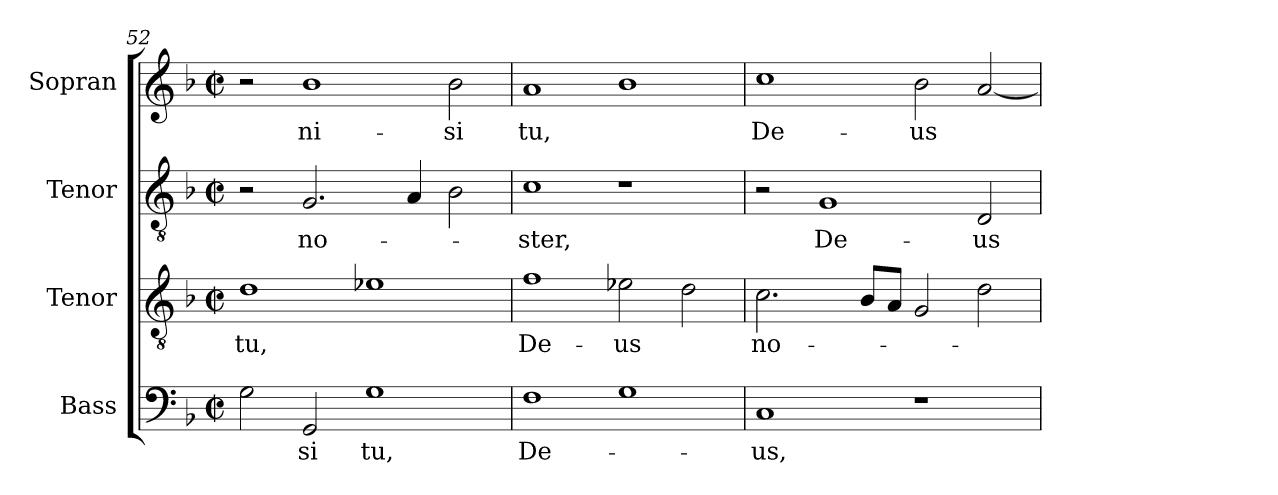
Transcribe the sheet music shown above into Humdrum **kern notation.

**kern	**text	**kern	**text	**kern	**text	**kern	**text
*part4	*part4	*part3	*part3	*part2	*part2	*part1	*part1
*staff4	*staff4	*staff3	*staff3	*staff2	*staff2	*staff1	*staff1
*I"Bass	*	*I"Tenor	*	*I"Tenor	*	*I"Sopran	*
*	*	*I'Tenor	*	*	*	*	*
*clefF4	*	*clefGv2	*	*clefGv2	*	*clefG2	*
*	*	*ITrd7c12	*	*ITrd7c12	*	*	*
*k[b-]	*	*k[b-]	*	*k[b-]	*	*k[b-]	*
*F:	*	*F:	*	*F:	*	*F:	*
*M2/2	*	*M2/2	*	*M2/2	*	*M2/2	*
*met(c|)	*	*met(c|)	*	*met(c|)	*	*met(c|)	*
=52	=52	=52	=52	=52	=52	=52	=52
!	!	!	!LO:LY:b:color=#000000	!	!	!	!
2Gi\	.	1Di	tu,	2r	.	2r	.
!	!LO:LY:b:color=#000000	!	!	!	!	!	!
!	!	!	!	!	!LO:LY:b:color=#000000	!	!
!	!	!	!	!	!	!	!LO:LY:b:color=#000000
2GGi/	-si	.	.	2.GGi/	no-	1b-i	ni-
!	!LO:LY:b:color=#000000	!	!	!	!	!	!
1Gi	tu,	1E-Xi	.	.	.	.	.
.	.	.	.	4AAi/	.	.	.
!	!	!	!	!	!	!	!LO:LY:b:color=#000000
.	.	.	.	2BB-i\	.	2b-i\	-si
=53	=53	=53	=53	=53	=53	=53	=53
!	!LO:LY:b:color=#000000	!	!	!	!	!	!
!	!	!	!LO:LY:b:color=#000000	!	!	!	!
!	!	!	!	!	!LO:LY:b:color=#000000	!	!
!	!	!	!	!	!	!	!LO:LY:b:color=#000000
1Fi	De-	1Fi	De-	1Ci	-ster,	1ai	tu,
!	!	!	!LO:LY:b:color=#000000	!	!	!	!
1Gi	.	2E-Xi\	-us	1r	.	1b-i	.
.	.	2Di\	.	.	.	.	.
=54	=54	=54	=54	=54	=54	=54	=54
!	!LO:LY:b:color=#000000	!	!	!	!	!	!
!	!	!	!LO:LY:b:color=#000000	!	!	!	!
!	!	!	!	!	!	!	!LO:LY:b:color=#000000
1Ci	-us,	2.Ci\	no-	2r	.	1cci	De-
!	!	!	!	!	!LO:LY:b:color=#000000	!	!
.	.	.	.	1GGi	De-	.	.
.	.	8BB-i/L	.	.	.	.	.
.	.	8AAi/J	.	.	.	.	.
!	!	!	!	!	!	!	!LO:LY:b:color=#000000
1r	.	2GGi/	.	.	.	2b-i\	-us
!	!	!	!	!	!LO:LY:b:color=#000000	!	!
.	.	2Di\	.	2DDi/	-us	[<2ai/	.
=	=	=	=	=	=	=	=
*-	*-	*-	*-	*-	*-	*-	*-
